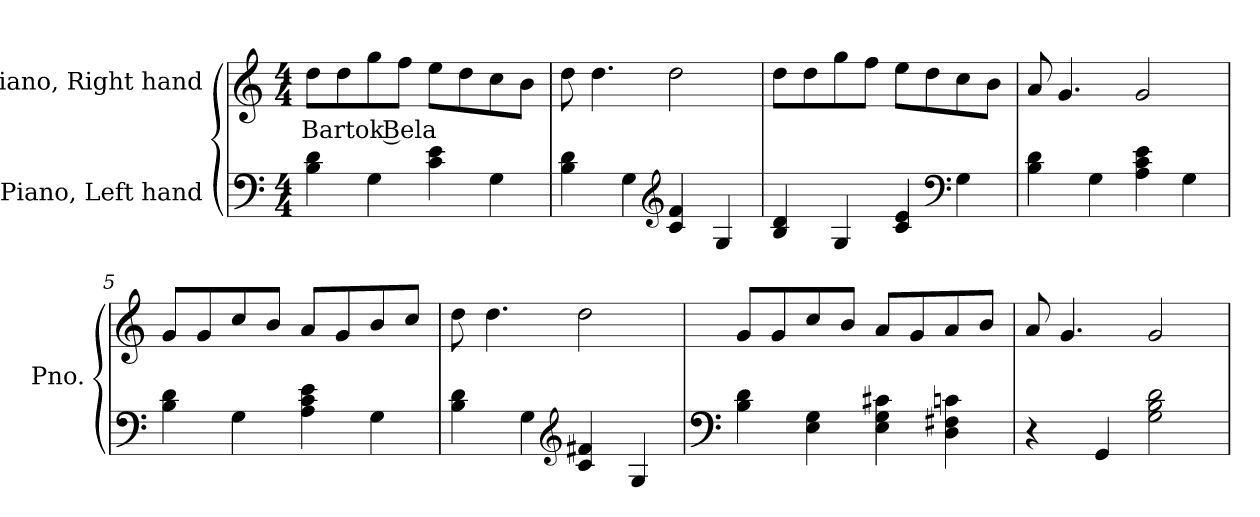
**kern	**kern	**text
*part2	*part1	*part1
*staff2	*staff1	*staff1
*I"Piano, Left hand	*I"Piano, Right hand	*
*I'Pno.	*I'Pno.	*
*clefF4	*clefG2	*
*k[]	*k[]	*
*M4/4	*M4/4	*
*MM120	*MM120	*
=1	=1	=1
!	!	!LO:LY:b
4B\ 4d\	8dd\L	Bartok Bela
.	8dd\	.
4G\	8gg\	.
.	8ff\J	.
4c\ 4e\	8ee\L	.
.	8dd\	.
4G\	8cc\	.
.	8b\J	.
=2	=2	=2
4B\ 4d\	8dd\	.
.	4.dd\	.
4G\	.	.
*clefG2	*	*
4c/ 4f/	2dd\	.
4G/	.	.
=3	=3	=3
4B/ 4d/	8dd\L	.
.	8dd\	.
4G/	8gg\	.
.	8ff\J	.
4c/ 4e/	8ee\L	.
.	8dd\	.
*clefF4	*	*
4G\	8cc\	.
.	8b\J	.
=4	=4	=4
4B\ 4d\	8a/	.
.	4.g/	.
4G\	.	.
4A\ 4c\ 4e\	2g/	.
4G\	.	.
!!LO:LB:g=z
=5	=5	=5
4B\ 4d\	8g/L	.
.	8g/	.
4G\	8cc/	.
.	8b/J	.
4A\ 4c\ 4e\	8a/L	.
.	8g/	.
4G\	8b/	.
.	8cc/J	.
=6	=6	=6
4B\ 4d\	8dd\	.
.	4.dd\	.
4G\	.	.
*clefG2	*	*
4c/ 4f#X/	2dd\	.
4G/	.	.
=7	=7	=7
*clefF4	*	*
4B\ 4d\	8g/L	.
.	8g/	.
4E\ 4G\	8cc/	.
.	8b/J	.
4E\ 4G\ 4c#X\	8a/L	.
.	8g/	.
4D\ 4F#X\ 4cn\	8a/	.
.	8b/J	.
=8	=8	=8
4r	8a/	.
.	4.g/	.
4GG/	.	.
2G\ 2B\ 2d\	2g/	.
=	=	=
*-	*-	*-
